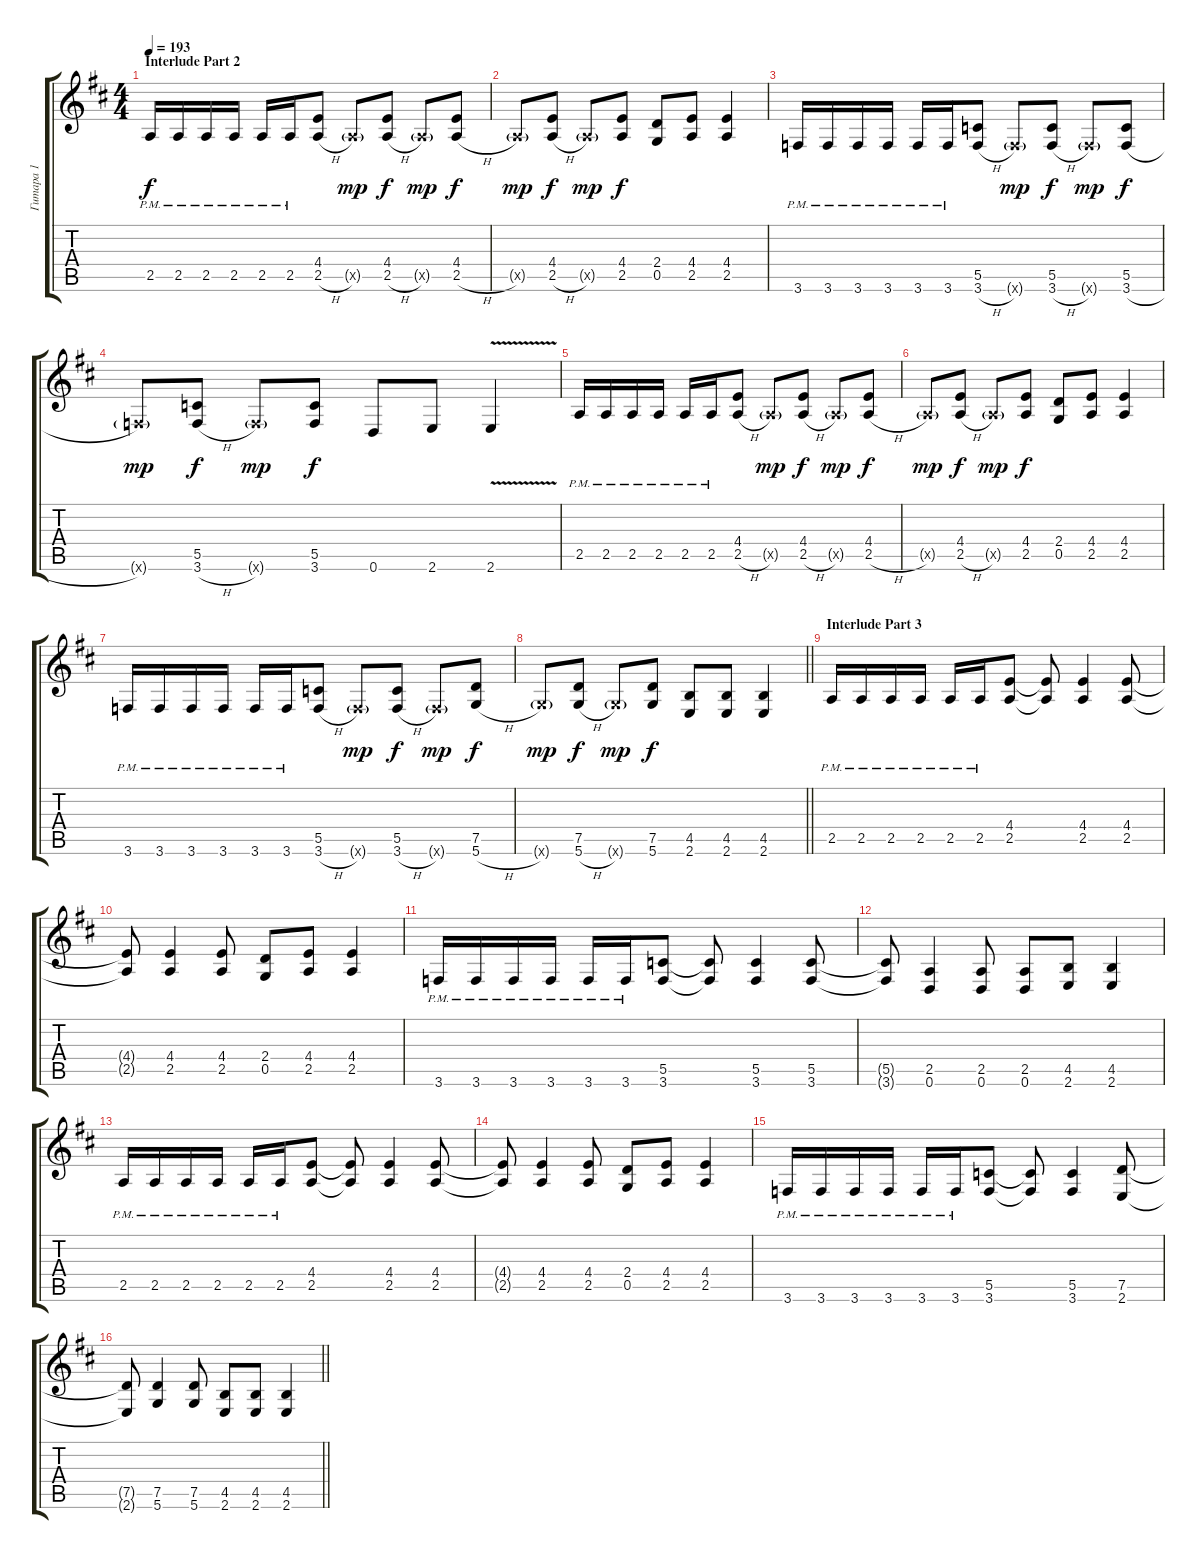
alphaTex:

\track ("Гитара 1" "Гитара 1") {instrument distortionguitar}
\staff {score tabs}
\tuning (D4 A3 F3 C3 G2 D2) {hide}
\ts (4 4)
\section ("" "Interlude Part 2")
\tempo 193
\clef g2
\ks bminor
2.5{pm}.16{dy f} 2.5{pm}.16 2.5{pm}.16 2.5{pm}.16 2.5{pm}.16 2.5{pm}.16 (4.4 2.5{h}).8 2.5{g x}.8{dy mp} (4.4 2.5{h}).8{dy f} 2.5{g x}.8{dy mp} (4.4 2.5{h}).8{dy f} |
2.5{g x}.8{dy mp} (4.4 2.5{h}).8{dy f} 2.5{g x}.8{dy mp} (4.4 2.5).8{dy f} (2.4 0.5).8 (4.4 2.5).8 (4.4 2.5).4 |
3.6{pm}.16 3.6{pm}.16 3.6{pm}.16 3.6{pm}.16 3.6{pm}.16 3.6{pm}.16 (5.5 3.6{h}).8 3.6{g x}.8{dy mp} (5.5 3.6{h}).8{dy f} 3.6{g x}.8{dy mp} (5.5 3.6{h}).8{dy f} |
3.6{g x}.8{dy mp} (5.5 3.6{h}).8{dy f} 3.6{g x}.8{dy mp} (5.5 3.6).8{dy f} 0.6.8 2.6.8 2.6{v}.4 |
2.5{pm}.16 2.5{pm}.16 2.5{pm}.16 2.5{pm}.16 2.5{pm}.16 2.5{pm}.16 (4.4 2.5{h}).8 2.5{g x}.8{dy mp} (4.4 2.5{h}).8{dy f} 2.5{g x}.8{dy mp} (4.4 2.5{h}).8{dy f} |
2.5{g x}.8{dy mp} (4.4 2.5{h}).8{dy f} 2.5{g x}.8{dy mp} (4.4 2.5).8{dy f} (2.4 0.5).8 (4.4 2.5).8 (4.4 2.5).4 |
3.6{pm}.16 3.6{pm}.16 3.6{pm}.16 3.6{pm}.16 3.6{pm}.16 3.6{pm}.16 (5.5 3.6{h}).8 3.6{g x}.8{dy mp} (5.5 3.6{h}).8{dy f} 3.6{g x}.8{dy mp} (7.5 5.6{h}).8{dy f} |
\barLineRight lightlight
5.6{g x}.8{dy mp} (7.5 5.6{h}).8{dy f} 5.6{g x}.8{dy mp} (7.5 5.6).8{dy f} (4.5 2.6).8 (4.5 2.6).8 (4.5 2.6).4 |
\section ("" "Interlude Part 3")
2.5{pm}.16 2.5{pm}.16 2.5{pm}.16 2.5{pm}.16 2.5{pm}.16 2.5{pm}.16 (4.4 2.5).8 (4.4{t} 2.5{t}).8 (4.4 2.5).4 (4.4 2.5).8 |
(4.4{t} 2.5{t}).8 (4.4 2.5).4 (4.4 2.5).8 (2.4 0.5).8 (4.4 2.5).8 (4.4 2.5).4 |
3.6{pm}.16 3.6{pm}.16 3.6{pm}.16 3.6{pm}.16 3.6{pm}.16 3.6{pm}.16 (5.5 3.6).8 (5.5{t} 3.6{t}).8 (5.5 3.6).4 (5.5 3.6).8 |
(5.5{t} 3.6{t}).8 (2.5 0.6).4 (2.5 0.6).8 (2.5 0.6).8 (4.5 2.6).8 (4.5 2.6).4 |
2.5{pm}.16 2.5{pm}.16 2.5{pm}.16 2.5{pm}.16 2.5{pm}.16 2.5{pm}.16 (4.4 2.5).8 (4.4{t} 2.5{t}).8 (4.4 2.5).4 (4.4 2.5).8 |
(4.4{t} 2.5{t}).8 (4.4 2.5).4 (4.4 2.5).8 (2.4 0.5).8 (4.4 2.5).8 (4.4 2.5).4 |
3.6{pm}.16 3.6{pm}.16 3.6{pm}.16 3.6{pm}.16 3.6{pm}.16 3.6{pm}.16 (5.5 3.6).8 (5.5{t} 3.6{t}).8 (5.5 3.6).4 (7.5 2.6).8 |
\barLineRight lightlight
(7.5{t} 2.6{t}).8 (7.5 5.6).4 (7.5 5.6).8 (4.5 2.6).8 (4.5 2.6).8 (4.5 2.6).4
